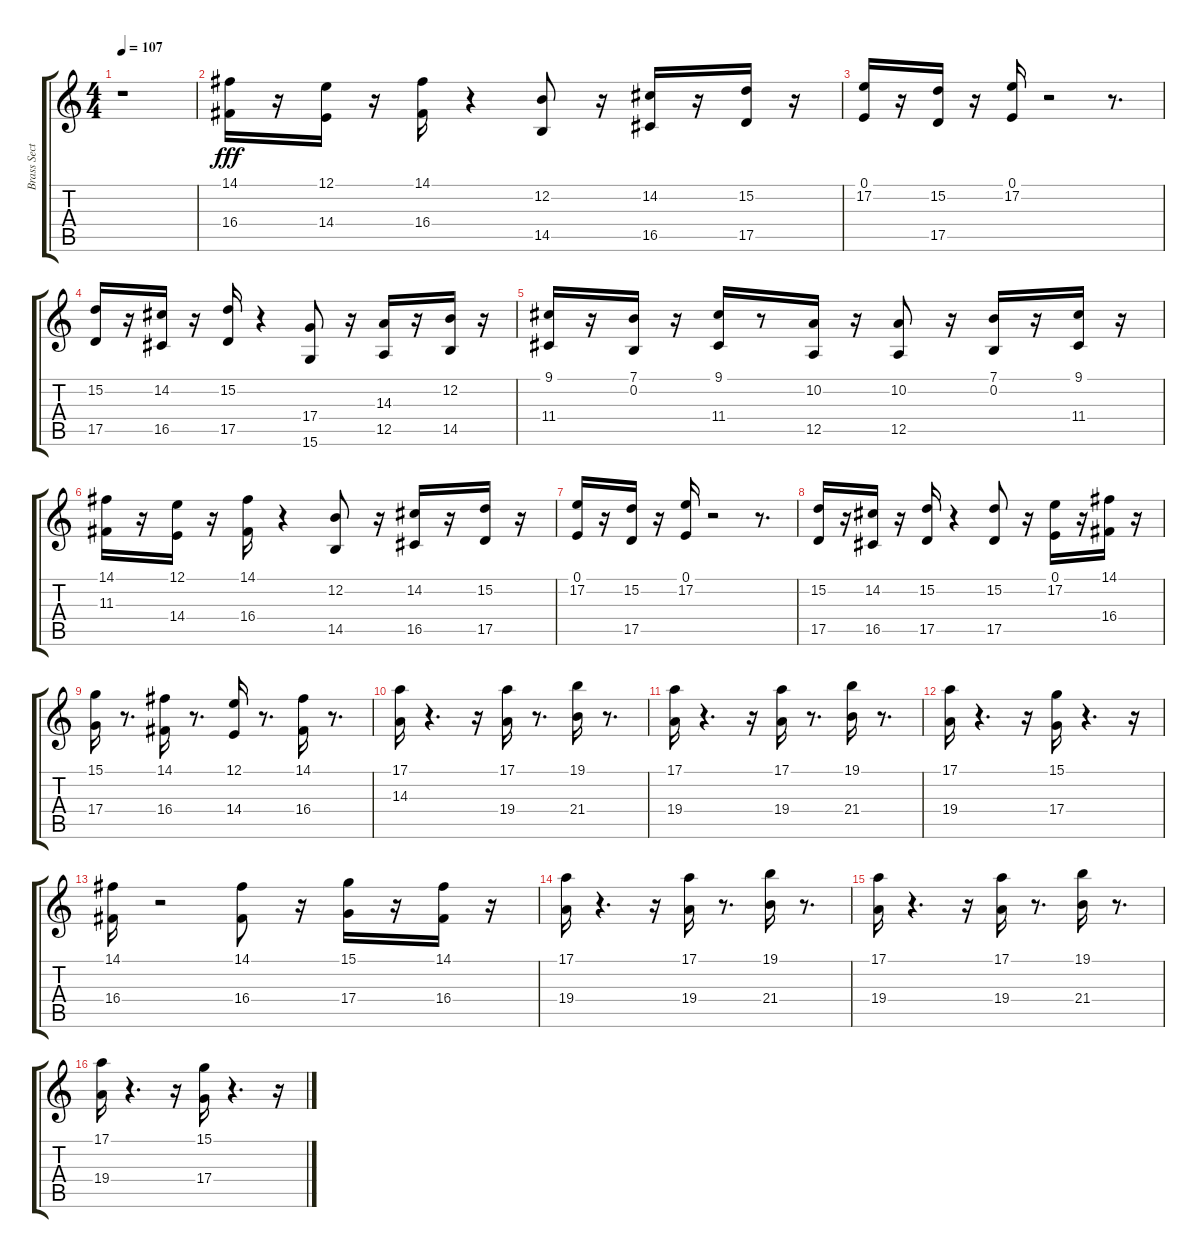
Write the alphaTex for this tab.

\track ("Brass Section" "Brass Sect") {instrument brasssection}
\staff {score tabs}
\tuning (E4 B3 G3 D3 A2 E2) {hide}
\ts (4 4)
\tempo 107
\clef g2
\ks c
r.1{dy fff} |
(14.1 16.4).16 r.16 (12.1 14.4).16 r.16 (14.1 16.4).16 r.4 (12.2 14.5).8 r.16 (14.2 16.5).16 r.16 (15.2 17.5).16 r.16 |
(0.1 17.2).16 r.16 (15.2 17.5).16 r.16 (0.1 17.2).16 r.2 r.8{d} |
(15.2 17.5).16 r.16 (14.2 16.5).16 r.16 (15.2 17.5).16 r.4 (17.4 15.6).8 r.16 (14.3 12.5).16 r.16 (12.2 14.5).16 r.16 |
(9.1 11.4).16 r.16 (7.1 0.2).16 r.16 (9.1 11.4).16 r.8 (10.2 12.5).16 r.16 (10.2 12.5).8 r.16 (7.1 0.2).16 r.16 (9.1 11.4).16 r.16 |
(14.1 11.3).16 r.16 (12.1 14.4).16 r.16 (14.1 16.4).16 r.4 (12.2 14.5).8 r.16 (14.2 16.5).16 r.16 (15.2 17.5).16 r.16 |
(0.1 17.2).16 r.16 (15.2 17.5).16 r.16 (0.1 17.2).16 r.2 r.8{d} |
(15.2 17.5).16 r.16 (14.2 16.5).16 r.16 (15.2 17.5).16 r.4 (15.2 17.5).8 r.16 (0.1 17.2).16 r.16 (14.1 16.4).16 r.16 |
(15.1 17.4).16 r.8{d} (14.1 16.4).16 r.8{d} (12.1 14.4).16 r.8{d} (14.1 16.4).16 r.8{d} |
(17.1 14.3).16 r.4{d} r.16 (17.1 19.4).16 r.8{d} (19.1 21.4).16 r.8{d} |
(17.1 19.4).16 r.4{d} r.16 (17.1 19.4).16 r.8{d} (19.1 21.4).16 r.8{d} |
(17.1 19.4).16 r.4{d} r.16 (15.1 17.4).16 r.4{d} r.16 |
(14.1 16.4).16 r.2 (14.1 16.4).8 r.16 (15.1 17.4).16 r.16 (14.1 16.4).16 r.16 |
(17.1 19.4).16 r.4{d} r.16 (17.1 19.4).16 r.8{d} (19.1 21.4).16 r.8{d} |
(17.1 19.4).16 r.4{d} r.16 (17.1 19.4).16 r.8{d} (19.1 21.4).16 r.8{d} |
(17.1 19.4).16 r.4{d} r.16 (15.1 17.4).16 r.4{d} r.16
